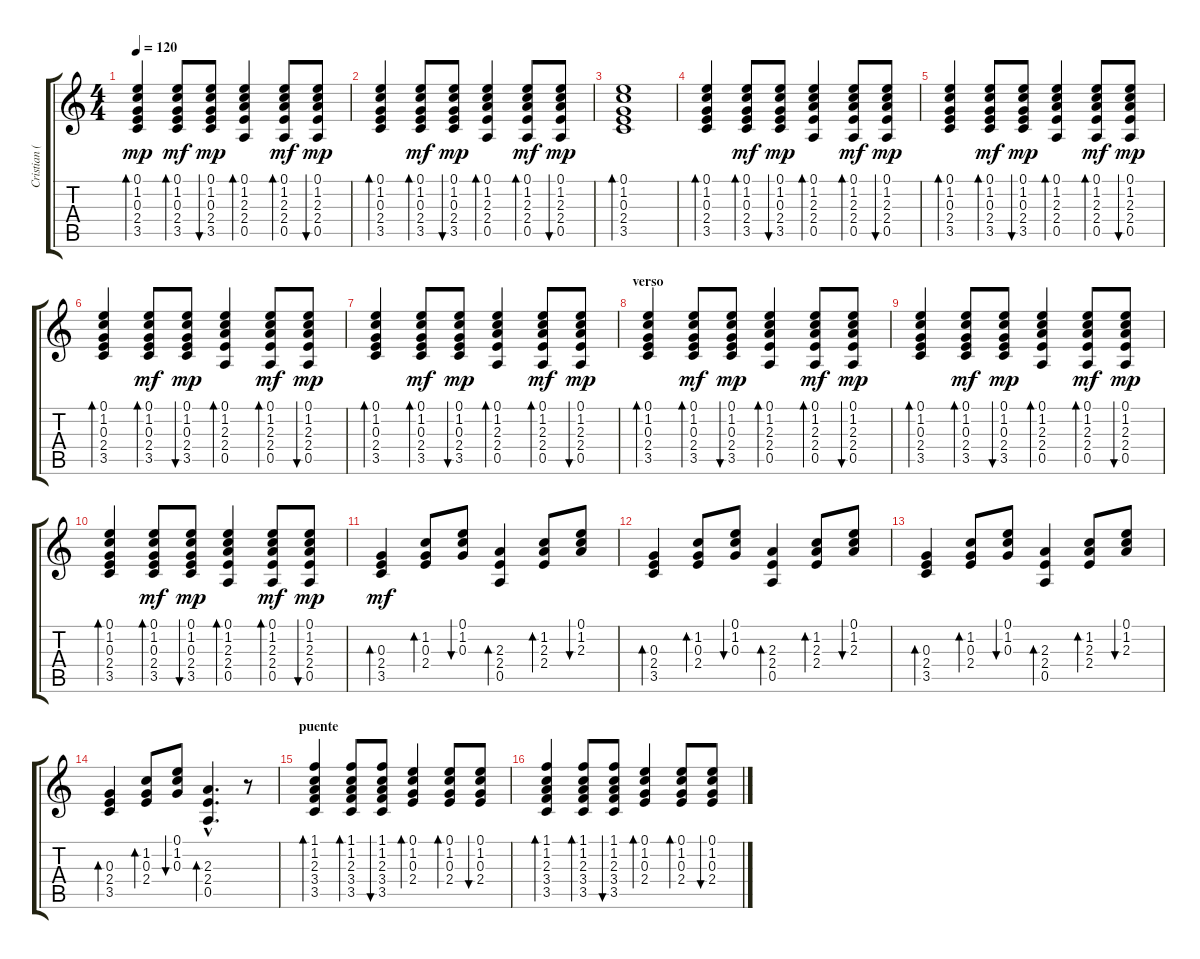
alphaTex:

\track ("Cristian (guitarra)" "Cristian (") {instrument electricguitarclean}
\staff {score tabs}
\tuning (E4 B3 G3 D3 A2 E2) {hide}
\ts (4 4)
\tempo 120
\clef g2
\ks c
(0.1 1.2 0.3 2.4 3.5).4{bd 60 dy mp} (0.1 1.2 0.3 2.4 3.5).8{bd 60 dy mf} (0.1 1.2 0.3 2.4 3.5).8{bu 60 dy mp} (0.1 1.2 2.3 2.4 0.5).4{bd 60} (0.1 1.2 2.3 2.4 0.5).8{bd 60 dy mf} (0.1 1.2 2.3 2.4 0.5).8{bu 60 dy mp} |
(0.1 1.2 0.3 2.4 3.5).4{bd 60} (0.1 1.2 0.3 2.4 3.5).8{bd 60 dy mf} (0.1 1.2 0.3 2.4 3.5).8{bu 60 dy mp} (0.1 1.2 2.3 2.4 0.5).4{bd 60} (0.1 1.2 2.3 2.4 0.5).8{bd 60 dy mf} (0.1 1.2 2.3 2.4 0.5).8{bu 60 dy mp} |
(0.1 1.2 0.3 2.4 3.5).1{bd 120} |
\section ("" "")
(0.1 1.2 0.3 2.4 3.5).4{bd 60} (0.1 1.2 0.3 2.4 3.5).8{bd 60 dy mf} (0.1 1.2 0.3 2.4 3.5).8{bu 60 dy mp} (0.1 1.2 2.3 2.4 0.5).4{bd 60} (0.1 1.2 2.3 2.4 0.5).8{bd 60 dy mf} (0.1 1.2 2.3 2.4 0.5).8{bu 60 dy mp} |
(0.1 1.2 0.3 2.4 3.5).4{bd 60} (0.1 1.2 0.3 2.4 3.5).8{bd 60 dy mf} (0.1 1.2 0.3 2.4 3.5).8{bu 60 dy mp} (0.1 1.2 2.3 2.4 0.5).4{bd 60} (0.1 1.2 2.3 2.4 0.5).8{bd 60 dy mf} (0.1 1.2 2.3 2.4 0.5).8{bu 60 dy mp} |
(0.1 1.2 0.3 2.4 3.5).4{bd 60} (0.1 1.2 0.3 2.4 3.5).8{bd 60 dy mf} (0.1 1.2 0.3 2.4 3.5).8{bu 60 dy mp} (0.1 1.2 2.3 2.4 0.5).4{bd 60} (0.1 1.2 2.3 2.4 0.5).8{bd 60 dy mf} (0.1 1.2 2.3 2.4 0.5).8{bu 60 dy mp} |
(0.1 1.2 0.3 2.4 3.5).4{bd 60} (0.1 1.2 0.3 2.4 3.5).8{bd 60 dy mf} (0.1 1.2 0.3 2.4 3.5).8{bu 60 dy mp} (0.1 1.2 2.3 2.4 0.5).4{bd 60} (0.1 1.2 2.3 2.4 0.5).8{bd 60 dy mf} (0.1 1.2 2.3 2.4 0.5).8{bu 60 dy mp} |
\section ("" "verso")
(0.1 1.2 0.3 2.4 3.5).4{bd 60} (0.1 1.2 0.3 2.4 3.5).8{bd 60 dy mf} (0.1 1.2 0.3 2.4 3.5).8{bu 60 dy mp} (0.1 1.2 2.3 2.4 0.5).4{bd 60} (0.1 1.2 2.3 2.4 0.5).8{bd 60 dy mf} (0.1 1.2 2.3 2.4 0.5).8{bu 60 dy mp} |
(0.1 1.2 0.3 2.4 3.5).4{bd 60} (0.1 1.2 0.3 2.4 3.5).8{bd 60 dy mf} (0.1 1.2 0.3 2.4 3.5).8{bu 60 dy mp} (0.1 1.2 2.3 2.4 0.5).4{bd 60} (0.1 1.2 2.3 2.4 0.5).8{bd 60 dy mf} (0.1 1.2 2.3 2.4 0.5).8{bu 60 dy mp} |
(0.1 1.2 0.3 2.4 3.5).4{bd 60} (0.1 1.2 0.3 2.4 3.5).8{bd 60 dy mf} (0.1 1.2 0.3 2.4 3.5).8{bu 60 dy mp} (0.1 1.2 2.3 2.4 0.5).4{bd 60} (0.1 1.2 2.3 2.4 0.5).8{bd 60 dy mf} (0.1 1.2 2.3 2.4 0.5).8{bu 60 dy mp} |
(0.3 2.4 3.5).4{bd 60 dy mf} (1.2 0.3 2.4).8{bd 240} (0.1 1.2 0.3).8{bu 240} (2.3 2.4 0.5).4{bd 60} (1.2 2.3 2.4).8{bd 240} (0.1 1.2 2.3).8{bu 240} |
(0.3 2.4 3.5).4{bd 60} (1.2 0.3 2.4).8{bd 240} (0.1 1.2 0.3).8{bu 240} (2.3 2.4 0.5).4{bd 60} (1.2 2.3 2.4).8{bd 240} (0.1 1.2 2.3).8{bu 240} |
(0.3 2.4 3.5).4{bd 60} (1.2 0.3 2.4).8{bd 240} (0.1 1.2 0.3).8{bu 240} (2.3 2.4 0.5).4{bd 60} (1.2 2.3 2.4).8{bd 240} (0.1 1.2 2.3).8{bu 240} |
(0.3 2.4 3.5).4{bd 60} (1.2 0.3 2.4).8{bd 240} (0.1 1.2 0.3).8{bu 240} (2.3{hac} 2.4{hac} 0.5{hac}).4{d bd 60} r.8 |
\section ("" "puente")
(1.1 1.2 2.3 3.4 3.5).4{bd 60} (1.1 1.2 2.3 3.4 3.5).8{bd 60} (1.1 1.2 2.3 3.4 3.5).8{bu 60} (0.1 1.2 0.3 2.4).4{bd 60} (0.1 1.2 0.3 2.4).8{bd 60} (0.1 1.2 0.3 2.4).8{bu 60} |
(1.1 1.2 2.3 3.4 3.5).4{bd 60} (1.1 1.2 2.3 3.4 3.5).8{bd 60} (1.1 1.2 2.3 3.4 3.5).8{bu 60} (0.1 1.2 0.3 2.4).4{bd 60} (0.1 1.2 0.3 2.4).8{bd 60} (0.1 1.2 0.3 2.4).8{bu 60}
